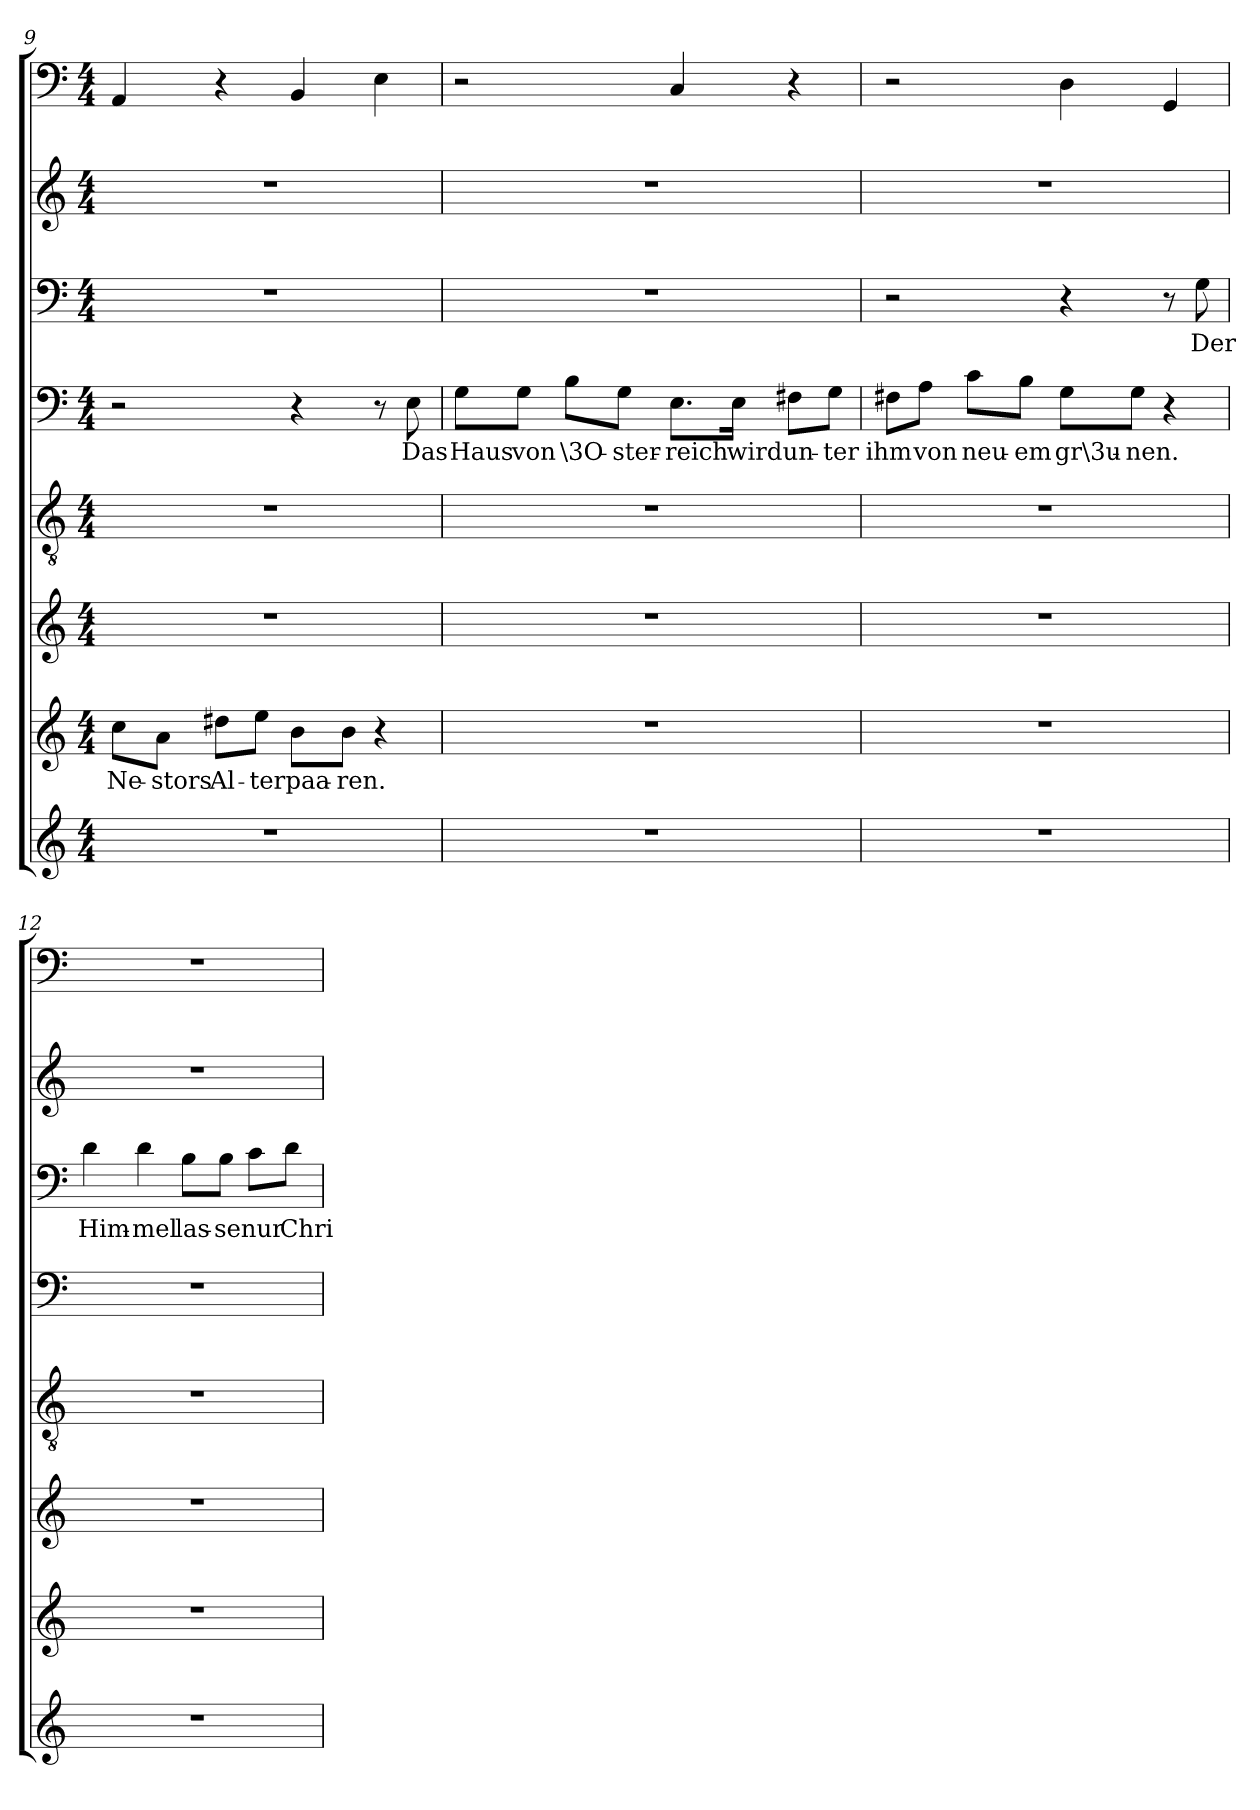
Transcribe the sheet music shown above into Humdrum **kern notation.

**kern	**kern	**text	**kern	**kern	**kern	**text	**kern	**text	**kern	**kern
*part8	*part7	*part7	*part6	*part5	*part4	*part4	*part3	*part3	*part2	*part1
*staff8	*staff7	*staff7	*staff6	*staff5	*staff4	*staff4	*staff3	*staff3	*staff2	*staff1
*clefG2	*clefG2	*	*clefG2	*clefGv2	*clefF4	*	*clefF4	*	*clefG2	*clefF4
*k[]	*k[]	*	*k[]	*k[]	*k[]	*	*k[]	*	*k[]	*k[]
*a:	*a:	*	*a:	*a:	*a:	*	*a:	*	*a:	*a:
*M4/4	*M4/4	*	*M4/4	*M4/4	*M4/4	*	*M4/4	*	*M4/4	*M4/4
=9	=9	=9	=9	=9	=9	=9	=9	=9	=9	=9
1r	8cc\L	Ne-	1r	1r	2r	.	1r	.	1r	4AA/
.	8a\J	-stors	.	.	.	.	.	.	.	.
.	8dd#X\L	Al-	.	.	.	.	.	.	.	4r
.	8ee\J	-ter	.	.	.	.	.	.	.	.
.	8b\L	paa-	.	.	4r	.	.	.	.	4BB/
.	8b\J	-ren.	.	.	.	.	.	.	.	.
.	4r	.	.	.	8r	.	.	.	.	4E\
.	.	.	.	.	8E\	Das	.	.	.	.
=10	=10	=10	=10	=10	=10	=10	=10	=10	=10	=10
1r	1r	.	1r	1r	8G\L	Haus	1r	.	1r	2r
.	.	.	.	.	8G\J	von	.	.	.	.
.	.	.	.	.	8B\L	\3O-	.	.	.	.
.	.	.	.	.	8G\J	-ster-	.	.	.	.
.	.	.	.	.	8.E\L	-reich	.	.	.	4C/
.	.	.	.	.	16E\Jk	wird	.	.	.	.
.	.	.	.	.	8F#X\L	un-	.	.	.	4r
.	.	.	.	.	8G\J	-ter	.	.	.	.
=11	=11	=11	=11	=11	=11	=11	=11	=11	=11	=11
1r	1r	.	1r	1r	8F#X\L	ihm	2r	.	1r	2r
.	.	.	.	.	8A\J	von	.	.	.	.
.	.	.	.	.	8c\L	neu-	.	.	.	.
.	.	.	.	.	8B\J	-em	.	.	.	.
.	.	.	.	.	8G\L	gr\3u-	4r	.	.	4D\
.	.	.	.	.	8G\J	-nen.	.	.	.	.
.	.	.	.	.	4r	.	8r	.	.	4GG/
.	.	.	.	.	.	.	8G\	Der	.	.
=12	=12	=12	=12	=12	=12	=12	=12	=12	=12	=12
1r	1r	.	1r	1r	1r	.	4d\	Him-	1r	1r
.	.	.	.	.	.	.	4d\	-mel	.	.
.	.	.	.	.	.	.	8B\L	las-	.	.
.	.	.	.	.	.	.	8B\J	-se	.	.
.	.	.	.	.	.	.	8c\L	nur	.	.
.	.	.	.	.	.	.	8d\J	Chri-	.	.
=	=	=	=	=	=	=	=	=	=	=
*-	*-	*-	*-	*-	*-	*-	*-	*-	*-	*-
